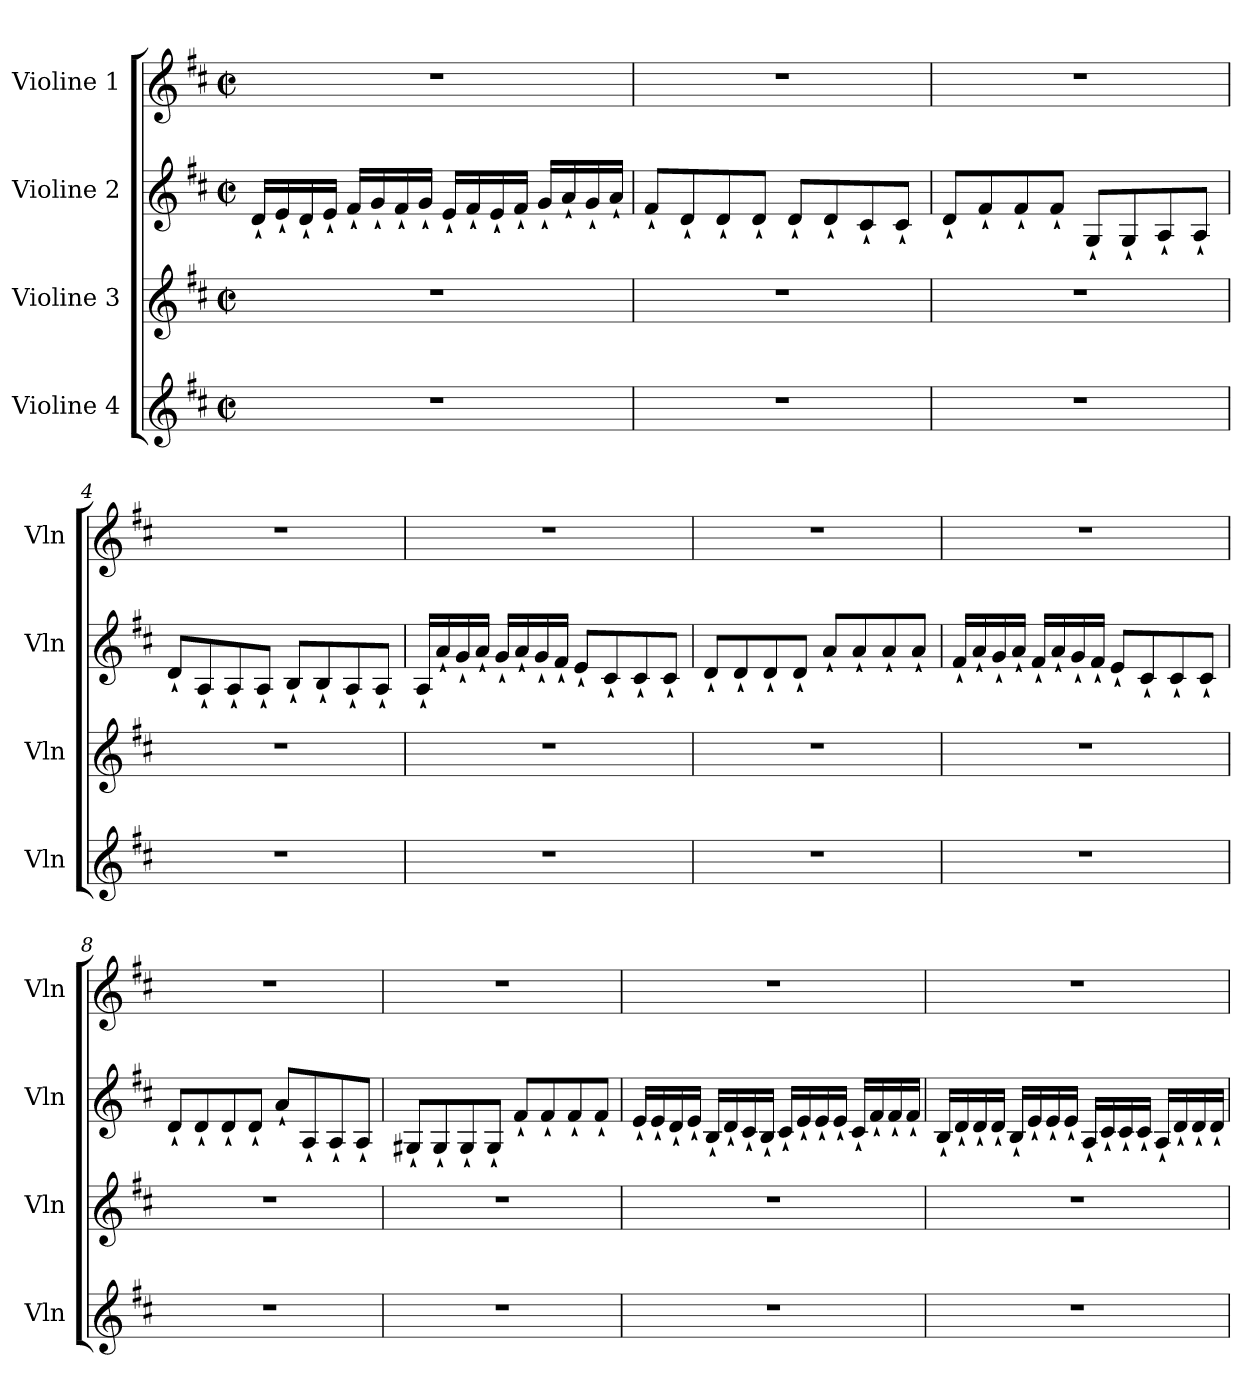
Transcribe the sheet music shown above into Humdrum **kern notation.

**kern	**kern	**kern	**kern
*part4	*part3	*part2	*part1
*staff4	*staff3	*staff2	*staff1
*I"Violine 4	*I"Violine 3	*I"Violine 2	*I"Violine 1
*I'Vln	*I'Vln	*I'Vln	*I'Vln
*clefG2	*clefG2	*clefG2	*clefG2
*k[f#c#]	*k[f#c#]	*k[f#c#]	*k[f#c#]
*D:	*D:	*D:	*D:
*M2/2	*M2/2	*M2/2	*M2/2
*met(c|)	*met(c|)	*met(c|)	*met(c|)
*MM135	*MM135	*MM135	*MM135
=1	=1	=1	=1
1r	1r	16d`/LL	1r
.	.	16e`/	.
.	.	16d`/	.
.	.	16e`/JJ	.
.	.	16f#`/LL	.
.	.	16g`/	.
.	.	16f#`/	.
.	.	16g`/JJ	.
.	.	16e`/LL	.
.	.	16f#`/	.
.	.	16e`/	.
.	.	16f#`/JJ	.
.	.	16g`/LL	.
.	.	16a`/	.
.	.	16g`/	.
.	.	16a`/JJ	.
=2	=2	=2	=2
1r	1r	8f#`/L	1r
.	.	8d`/	.
.	.	8d`/	.
.	.	8d`/J	.
.	.	8d`/L	.
.	.	8d`/	.
.	.	8c#`/	.
.	.	8c#`/J	.
=3	=3	=3	=3
1r	1r	8d`/L	1r
.	.	8f#`/	.
.	.	8f#`/	.
.	.	8f#`/J	.
.	.	8G`/L	.
.	.	8G`/	.
.	.	8A`/	.
.	.	8A`/J	.
!!LO:LB:g=z
=4	=4	=4	=4
1r	1r	8d`/L	1r
.	.	8A`/	.
.	.	8A`/	.
.	.	8A`/J	.
.	.	8B`/L	.
.	.	8B`/	.
.	.	8A`/	.
.	.	8A`/J	.
=5	=5	=5	=5
1r	1r	16A`/LL	1r
.	.	16a`/	.
.	.	16g`/	.
.	.	16a`/JJ	.
.	.	16g`/LL	.
.	.	16a`/	.
.	.	16g`/	.
.	.	16f#`/JJ	.
.	.	8e`/L	.
.	.	8c#`/	.
.	.	8c#`/	.
.	.	8c#`/J	.
=6	=6	=6	=6
1r	1r	8d`/L	1r
.	.	8d`/	.
.	.	8d`/	.
.	.	8d`/J	.
.	.	8a`/L	.
.	.	8a`/	.
.	.	8a`/	.
.	.	8a`/J	.
=7	=7	=7	=7
1r	1r	16f#`/LL	1r
.	.	16a`/	.
.	.	16g`/	.
.	.	16a`/JJ	.
.	.	16f#`/LL	.
.	.	16a`/	.
.	.	16g`/	.
.	.	16f#`/JJ	.
.	.	8e`/L	.
.	.	8c#`/	.
.	.	8c#`/	.
.	.	8c#`/J	.
!!LO:PB:g=z
=8	=8	=8	=8
1r	1r	8d`/L	1r
.	.	8d`/	.
.	.	8d`/	.
.	.	8d`/J	.
.	.	8a`/L	.
.	.	8A`/	.
.	.	8A`/	.
.	.	8A`/J	.
=9	=9	=9	=9
1r	1r	8G#X`/L	1r
.	.	8G#`/	.
.	.	8G#`/	.
.	.	8G#`/J	.
.	.	8f#`/L	.
.	.	8f#`/	.
.	.	8f#`/	.
.	.	8f#`/J	.
=10	=10	=10	=10
1r	1r	16e`/LL	1r
.	.	16e`/	.
.	.	16d`/	.
.	.	16e`/JJ	.
.	.	16B`/LL	.
.	.	16d`/	.
.	.	16c#`/	.
.	.	16B`/JJ	.
.	.	16c#`/LL	.
.	.	16e`/	.
.	.	16e`/	.
.	.	16e`/JJ	.
.	.	16c#`/LL	.
.	.	16f#`/	.
.	.	16f#`/	.
.	.	16f#`/JJ	.
!!LO:LB:g=z
=11	=11	=11	=11
1r	1r	16B`/LL	1r
.	.	16d`/	.
.	.	16d`/	.
.	.	16d`/JJ	.
.	.	16B`/LL	.
.	.	16e`/	.
.	.	16e`/	.
.	.	16e`/JJ	.
.	.	16A`/LL	.
.	.	16c#`/	.
.	.	16c#`/	.
.	.	16c#`/JJ	.
.	.	16A`/LL	.
.	.	16d`/	.
.	.	16d`/	.
.	.	16d`/JJ	.
=	=	=	=
*-	*-	*-	*-
